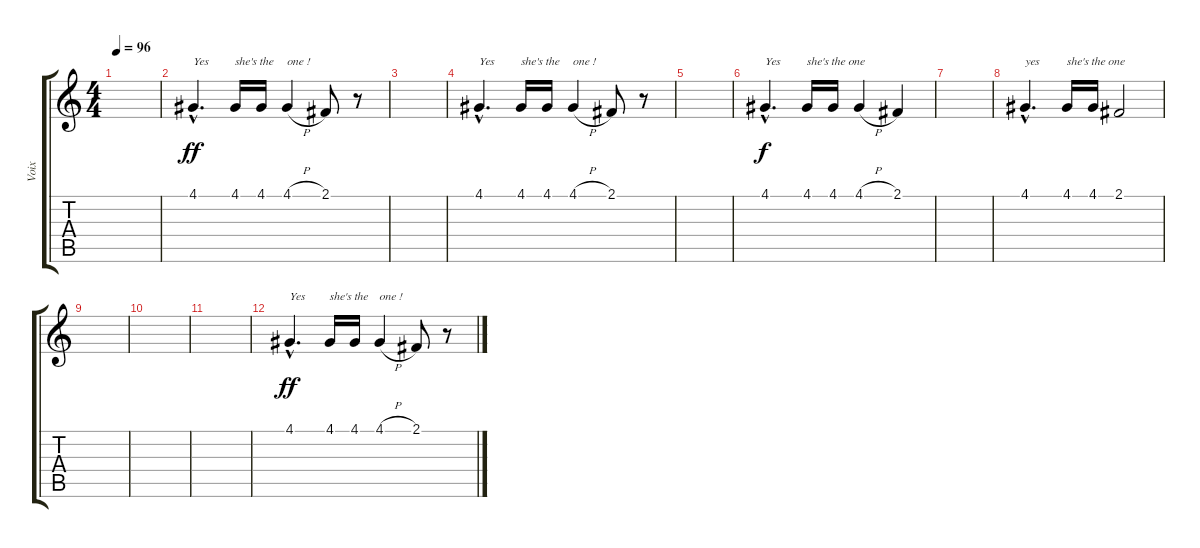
\track ("Voix" "Voix") {instrument clarinet}
\staff {score tabs}
\tuning (E4 B3 G3 D3 A2 E2) {hide}
\ts (4 4)
\tempo 96
\clef g2
\ks c
|
4.1{hac}.4{d txt "Yes" dy ff} 4.1.16{txt "she's the"} 4.1.16 4.1{h}.4{txt "one !"} 2.1.8 r.8 |
|
4.1{hac}.4{d txt "Yes"} 4.1.16{txt "she's the"} 4.1.16 4.1{h}.4{txt "one !"} 2.1.8 r.8 |
|
4.1{hac}.4{d txt "Yes" dy f} 4.1.16{txt "she's the one"} 4.1.16 4.1{h}.4 2.1.4 |
|
4.1{hac}.4{d txt "yes"} 4.1.16{txt "she's the one"} 4.1.16 2.1.2 |
|
|
|
4.1{hac}.4{d txt "Yes" dy ff} 4.1.16{txt "she's the"} 4.1.16 4.1{h}.4{txt "one !"} 2.1.8 r.8
